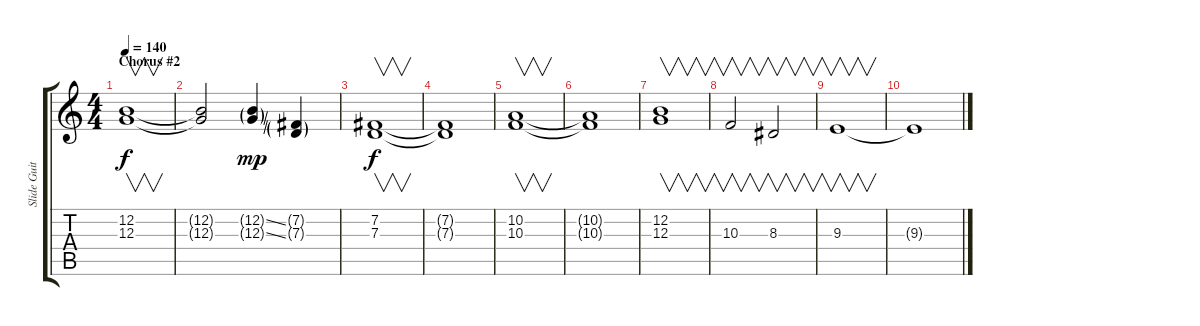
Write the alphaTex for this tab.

\track ("Slide Guitar 1" "Slide Guit") {instrument fx4atmosphere}
\staff {score tabs}
\tuning (E4 B3 G3 D3 A2 E2) {hide}
\ts (4 4)
\section ("" "Chorus #2")
\tempo 140
\clef g2
\ks c
(12.2 12.3).1{v dy f} |
(12.2{t} 12.3{t}).2 (12.2{ss g} 12.3{ss g}).4{dy mp} (7.2{g} 7.3{g}).4 |
(7.2 7.3).1{v dy f} |
(7.2{t} 7.3{t}).1 |
(10.2 10.3).1{v} |
(10.2{t} 10.3{t}).1 |
(12.2 12.3).1{v} |
10.3.2{v} 8.3.2{v} |
9.3.1{v} |
9.3{t}.1
